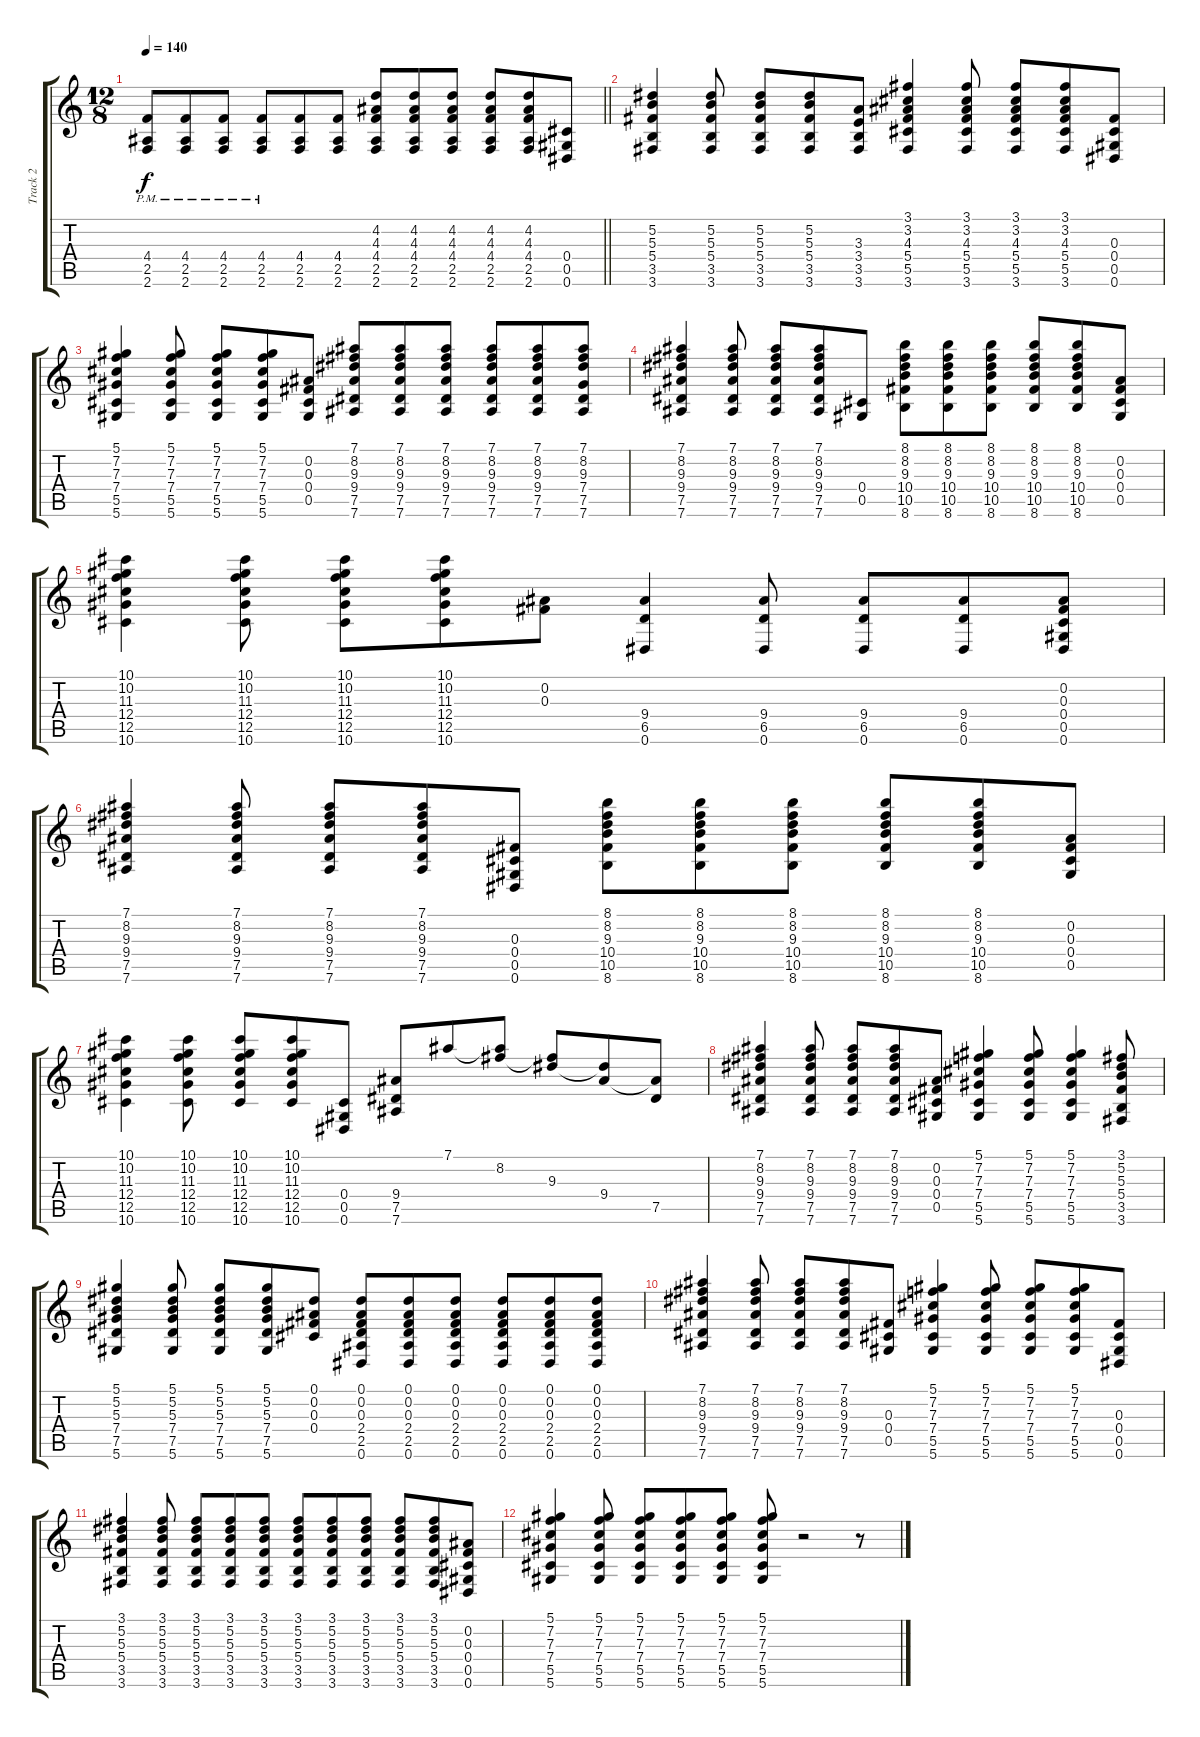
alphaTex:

\track ("Track 2" "Track 2") {instrument overdrivenguitar}
\staff {score tabs}
\tuning (Eb4 Bb3 Gb3 Db3 Ab2 Eb2) {hide}
\ts (12 8)
\tempo 140
\clef g2
\barLineRight lightlight
\ks c
(4.4{pm} 2.5{pm} 2.6{pm}).8{dy f} (4.4{pm} 2.5{pm} 2.6{pm}).8 (4.4{pm} 2.5{pm} 2.6{pm}).8 (4.4{pm} 2.5{pm} 2.6{pm}).8 (4.4 2.5 2.6).8 (4.4 2.5 2.6).8 (4.2 4.3 4.4 2.5 2.6).8 (4.2 4.3 4.4 2.5 2.6).8 (4.2 4.3 4.4 2.5 2.6).8 (4.2 4.3 4.4 2.5 2.6).8 (4.2 4.3 4.4 2.5 2.6).8 (0.4 0.5 0.6).8 |
(5.2 5.3 5.4 3.5 3.6).4 (5.2 5.3 5.4 3.5 3.6).8 (5.2 5.3 5.4 3.5 3.6).8 (5.2 5.3 5.4 3.5 3.6).8 (3.3 3.4 3.5 3.6).8 (3.1 3.2 4.3 5.4 5.5 3.6).4 (3.1 3.2 4.3 5.4 5.5 3.6).8 (3.1 3.2 4.3 5.4 5.5 3.6).8 (3.1 3.2 4.3 5.4 5.5 3.6).8 (0.3 0.4 0.5 0.6).8 |
(5.1 7.2 7.3 7.4 5.5 5.6).4 (5.1 7.2 7.3 7.4 5.5 5.6).8 (5.1 7.2 7.3 7.4 5.5 5.6).8 (5.1 7.2 7.3 7.4 5.5 5.6).8 (0.2 0.3 0.4 0.5).8 (7.1 8.2 9.3 9.4 7.5 7.6).8 (7.1 8.2 9.3 9.4 7.5 7.6).8 (7.1 8.2 9.3 9.4 7.5 7.6).8 (7.1 8.2 9.3 9.4 7.5 7.6).8 (7.1 8.2 9.3 9.4 7.5 7.6).8 (7.1 8.2 9.3 7.4 7.5 7.6).8 |
(7.1 8.2 9.3 9.4 7.5 7.6).4 (7.1 8.2 9.3 9.4 7.5 7.6).8 (7.1 8.2 9.3 9.4 7.5 7.6).8 (7.1 8.2 9.3 9.4 7.5 7.6).8 (0.4 0.5).8 (8.1 8.2 9.3 10.4 10.5 8.6).8 (8.1 8.2 9.3 10.4 10.5 8.6).8 (8.1 8.2 9.3 10.4 10.5 8.6).8 (8.1 8.2 9.3 10.4 10.5 8.6).8 (8.1 8.2 9.3 10.4 10.5 8.6).8 (0.2 0.3 0.4 0.5).8 |
(10.1 10.2 11.3 12.4 12.5 10.6).4 (10.1 10.2 11.3 12.4 12.5 10.6).8 (10.1 10.2 11.3 12.4 12.5 10.6).8 (10.1 10.2 11.3 12.4 12.5 10.6).8 (0.2 0.3).8 (9.4 6.5 0.6).4 (9.4 6.5 0.6).8 (9.4 6.5 0.6).8 (9.4 6.5 0.6).8 (0.2 0.3 0.4 0.5 0.6).8 |
(7.1 8.2 9.3 9.4 7.5 7.6).4 (7.1 8.2 9.3 9.4 7.5 7.6).8 (7.1 8.2 9.3 9.4 7.5 7.6).8 (7.1 8.2 9.3 9.4 7.5 7.6).8 (0.3 0.4 0.5 0.6).8 (8.1 8.2 9.3 10.4 10.5 8.6).8 (8.1 8.2 9.3 10.4 10.5 8.6).8 (8.1 8.2 9.3 10.4 10.5 8.6).8 (8.1 8.2 9.3 10.4 10.5 8.6).8 (8.1 8.2 9.3 10.4 10.5 8.6).8 (0.2 0.3 0.4 0.5).8 |
(10.1 10.2 11.3 12.4 12.5 10.6).4 (10.1 10.2 11.3 12.4 12.5 10.6).8 (10.1 10.2 11.3 12.4 12.5 10.6).8 (10.1 10.2 11.3 12.4 12.5 10.6).8 (0.4 0.5 0.6).8 (9.4 7.5 7.6).8 7.1.8 (7.1{t} 8.2).8 (8.2{t} 9.3).8 (9.3{t} 9.4).8 (9.4{t} 7.5).8 |
(7.1 8.2 9.3 9.4 7.5 7.6).4 (7.1 8.2 9.3 9.4 7.5 7.6).8 (7.1 8.2 9.3 9.4 7.5 7.6).8 (7.1 8.2 9.3 9.4 7.5 7.6).8 (0.2 0.3 0.4 0.5).8 (5.1 7.2 7.3 7.4 5.5 5.6).4 (5.1 7.2 7.3 7.4 5.5 5.6).8 (5.1 7.2 7.3 7.4 5.5 5.6).4 (3.1 5.2 5.3 5.4 3.5 3.6).8 |
(5.1 5.2 5.3 7.4 7.5 5.6).4 (5.1 5.2 5.3 7.4 7.5 5.6).8 (5.1 5.2 5.3 7.4 7.5 5.6).8 (5.1 5.2 5.3 7.4 7.5 5.6).8 (0.1 0.2 0.3 0.4).8 (0.1 0.2 0.3 2.4 2.5 0.6).8 (0.1 0.2 0.3 2.4 2.5 0.6).8 (0.1 0.2 0.3 2.4 2.5 0.6).8 (0.1 0.2 0.3 2.4 2.5 0.6).8 (0.1 0.2 0.3 2.4 2.5 0.6).8 (0.1 0.2 0.3 2.4 2.5 0.6).8 |
(7.1 8.2 9.3 9.4 7.5 7.6).4 (7.1 8.2 9.3 9.4 7.5 7.6).8 (7.1 8.2 9.3 9.4 7.5 7.6).8 (7.1 8.2 9.3 9.4 7.5 7.6).8 (0.3 0.4 0.5).8 (5.1 7.2 7.3 7.4 5.5 5.6).4 (5.1 7.2 7.3 7.4 5.5 5.6).8 (5.1 7.2 7.3 7.4 5.5 5.6).8 (5.1 7.2 7.3 7.4 5.5 5.6).8 (0.3 0.4 0.5 0.6).8 |
(3.1 5.2 5.3 5.4 3.5 3.6).4 (3.1 5.2 5.3 5.4 3.5 3.6).8 (3.1 5.2 5.3 5.4 3.5 3.6).8 (3.1 5.2 5.3 5.4 3.5 3.6).8 (3.1 5.2 5.3 5.4 3.5 3.6).8 (3.1 5.2 5.3 5.4 3.5 3.6).8 (3.1 5.2 5.3 5.4 3.5 3.6).8 (3.1 5.2 5.3 5.4 3.5 3.6).8 (3.1 5.2 5.3 5.4 3.5 3.6).8 (3.1 5.2 5.3 5.4 3.5 3.6).8 (0.2 0.3 0.4 0.5 0.6).8 |
(5.1 7.2 7.3 7.4 5.5 5.6).4 (5.1 7.2 7.3 7.4 5.5 5.6).8 (5.1 7.2 7.3 7.4 5.5 5.6).8 (5.1 7.2 7.3 7.4 5.5 5.6).8 (5.1 7.2 7.3 7.4 5.5 5.6).8 (5.1 7.2 7.3 7.4 5.5 5.6).8 r.2 r.8
